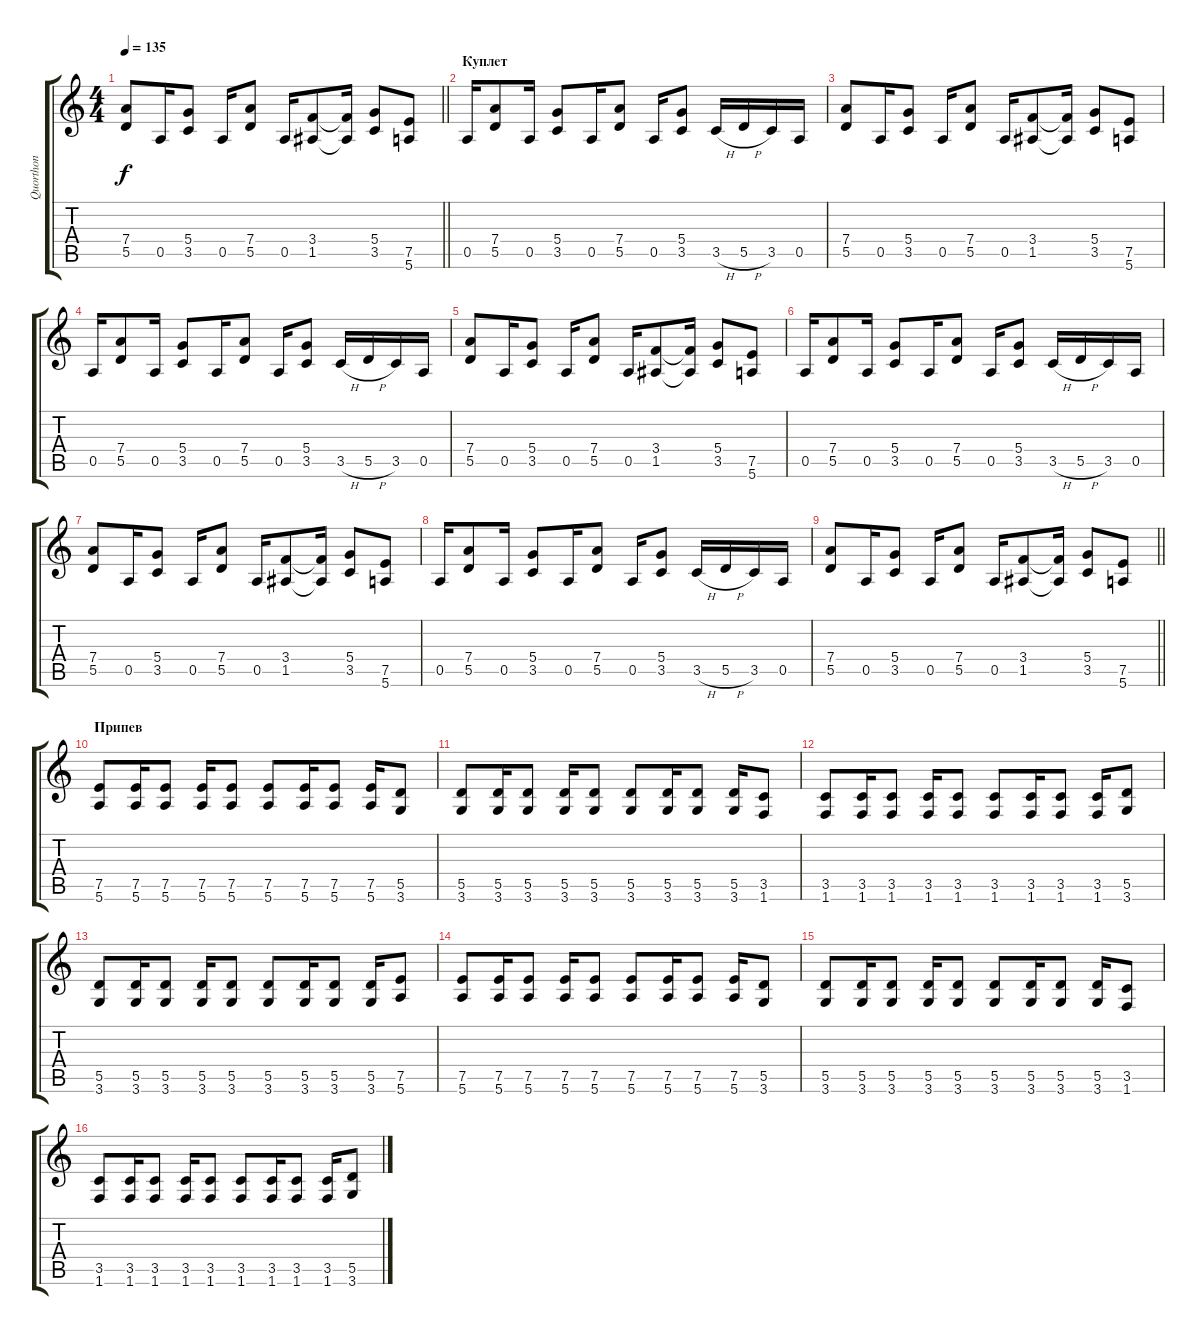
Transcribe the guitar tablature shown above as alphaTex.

\track ("Quorthon" "Quorthon") {instrument distortionguitar}
\staff {score tabs}
\tuning (E4 B3 G3 D3 A2 E2) {hide}
\ts (4 4)
\tempo 135
\clef g2
\barLineRight lightlight
\ks c
(7.4 5.5).8{dy f} 0.5.16 (5.4 3.5).8 0.5.16 (7.4 5.5).8 0.5.16 (3.4 1.5).8 (3.4{t} 1.5{t}).16 (5.4 3.5).8 (7.5 5.6).8 |
\section ("" "Куплет")
0.5.16 (7.4 5.5).8 0.5.16 (5.4 3.5).8 0.5.16 (7.4 5.5).8 0.5.16 (5.4 3.5).8 3.5{h}.16 5.5{h}.16 3.5.16 0.5.16 |
(7.4 5.5).8 0.5.16 (5.4 3.5).8 0.5.16 (7.4 5.5).8 0.5.16 (3.4 1.5).8 (3.4{t} 1.5{t}).16 (5.4 3.5).8 (7.5 5.6).8 |
0.5.16 (7.4 5.5).8 0.5.16 (5.4 3.5).8 0.5.16 (7.4 5.5).8 0.5.16 (5.4 3.5).8 3.5{h}.16 5.5{h}.16 3.5.16 0.5.16 |
(7.4 5.5).8 0.5.16 (5.4 3.5).8 0.5.16 (7.4 5.5).8 0.5.16 (3.4 1.5).8 (3.4{t} 1.5{t}).16 (5.4 3.5).8 (7.5 5.6).8 |
0.5.16 (7.4 5.5).8 0.5.16 (5.4 3.5).8 0.5.16 (7.4 5.5).8 0.5.16 (5.4 3.5).8 3.5{h}.16 5.5{h}.16 3.5.16 0.5.16 |
(7.4 5.5).8 0.5.16 (5.4 3.5).8 0.5.16 (7.4 5.5).8 0.5.16 (3.4 1.5).8 (3.4{t} 1.5{t}).16 (5.4 3.5).8 (7.5 5.6).8 |
0.5.16 (7.4 5.5).8 0.5.16 (5.4 3.5).8 0.5.16 (7.4 5.5).8 0.5.16 (5.4 3.5).8 3.5{h}.16 5.5{h}.16 3.5.16 0.5.16 |
\barLineRight lightlight
(7.4 5.5).8 0.5.16 (5.4 3.5).8 0.5.16 (7.4 5.5).8 0.5.16 (3.4 1.5).8 (3.4{t} 1.5{t}).16 (5.4 3.5).8 (7.5 5.6).8 |
\section ("" "Припев")
(7.5 5.6).8 (7.5 5.6).16 (7.5 5.6).8 (7.5 5.6).16 (7.5 5.6).8 (7.5 5.6).8 (7.5 5.6).16 (7.5 5.6).8 (7.5 5.6).16 (5.5 3.6).8 |
(5.5 3.6).8 (5.5 3.6).16 (5.5 3.6).8 (5.5 3.6).16 (5.5 3.6).8 (5.5 3.6).8 (5.5 3.6).16 (5.5 3.6).8 (5.5 3.6).16 (3.5 1.6).8 |
(3.5 1.6).8 (3.5 1.6).16 (3.5 1.6).8 (3.5 1.6).16 (3.5 1.6).8 (3.5 1.6).8 (3.5 1.6).16 (3.5 1.6).8 (3.5 1.6).16 (5.5 3.6).8 |
(5.5 3.6).8 (5.5 3.6).16 (5.5 3.6).8 (5.5 3.6).16 (5.5 3.6).8 (5.5 3.6).8 (5.5 3.6).16 (5.5 3.6).8 (5.5 3.6).16 (7.5 5.6).8 |
(7.5 5.6).8 (7.5 5.6).16 (7.5 5.6).8 (7.5 5.6).16 (7.5 5.6).8 (7.5 5.6).8 (7.5 5.6).16 (7.5 5.6).8 (7.5 5.6).16 (5.5 3.6).8 |
(5.5 3.6).8 (5.5 3.6).16 (5.5 3.6).8 (5.5 3.6).16 (5.5 3.6).8 (5.5 3.6).8 (5.5 3.6).16 (5.5 3.6).8 (5.5 3.6).16 (3.5 1.6).8 |
(3.5 1.6).8 (3.5 1.6).16 (3.5 1.6).8 (3.5 1.6).16 (3.5 1.6).8 (3.5 1.6).8 (3.5 1.6).16 (3.5 1.6).8 (3.5 1.6).16 (5.5 3.6).8
